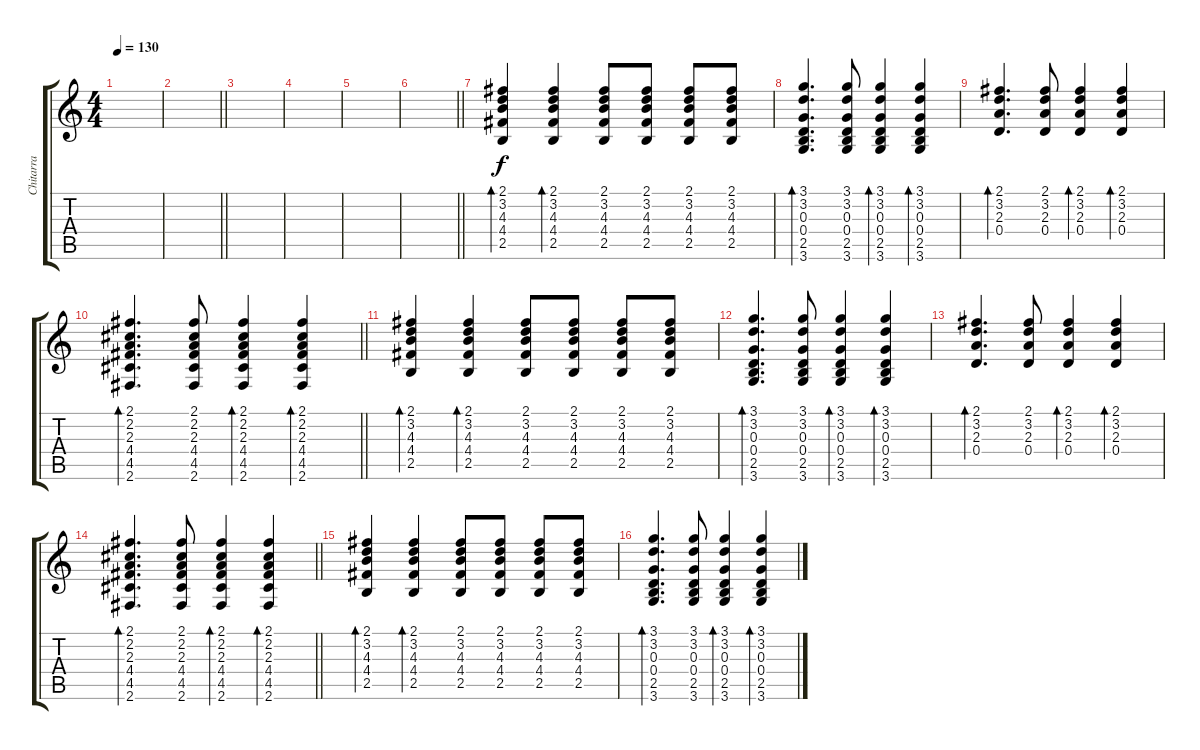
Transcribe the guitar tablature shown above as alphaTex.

\track ("Chitarra" "Chitarra") {instrument acousticguitarsteel}
\staff {score tabs}
\tuning (E4 B3 G3 D3 A2 E2) {hide}
\ts (4 4)
\tempo 130
\clef g2
\ks c
|
\barLineRight lightlight
|
|
|
|
\barLineRight lightlight
|
(2.1 3.2 4.3 4.4 2.5).4{bd 60 dy f instrument acousticguitarsteel} (2.1 3.2 4.3 4.4 2.5).4{bd 60} (2.1 3.2 4.3 4.4 2.5).8 (2.1 3.2 4.3 4.4 2.5).8 (2.1 3.2 4.3 4.4 2.5).8 (2.1 3.2 4.3 4.4 2.5).8 |
(3.1 3.2 0.3 0.4 2.5 3.6).4{d bd 60} (3.1 3.2 0.3 0.4 2.5 3.6).8 (3.1 3.2 0.3 0.4 2.5 3.6).4{bd 60} (3.1 3.2 0.3 0.4 2.5 3.6).4{bd 60} |
(2.1 3.2 2.3 0.4).4{d bd 60} (2.1 3.2 2.3 0.4).8 (2.1 3.2 2.3 0.4).4{bd 60} (2.1 3.2 2.3 0.4).4{bd 60} |
\barLineRight lightlight
(2.1 2.2 2.3 4.4 4.5 2.6).4{d bd 60} (2.1 2.2 2.3 4.4 4.5 2.6).8 (2.1 2.2 2.3 4.4 4.5 2.6).4{bd 60} (2.1 2.2 2.3 4.4 4.5 2.6).4{bd 60} |
(2.1 3.2 4.3 4.4 2.5).4{bd 60} (2.1 3.2 4.3 4.4 2.5).4{bd 60} (2.1 3.2 4.3 4.4 2.5).8 (2.1 3.2 4.3 4.4 2.5).8 (2.1 3.2 4.3 4.4 2.5).8 (2.1 3.2 4.3 4.4 2.5).8 |
(3.1 3.2 0.3 0.4 2.5 3.6).4{d bd 60} (3.1 3.2 0.3 0.4 2.5 3.6).8 (3.1 3.2 0.3 0.4 2.5 3.6).4{bd 60} (3.1 3.2 0.3 0.4 2.5 3.6).4{bd 60} |
(2.1 3.2 2.3 0.4).4{d bd 60} (2.1 3.2 2.3 0.4).8 (2.1 3.2 2.3 0.4).4{bd 60} (2.1 3.2 2.3 0.4).4{bd 60} |
\barLineRight lightlight
(2.1 2.2 2.3 4.4 4.5 2.6).4{d bd 60} (2.1 2.2 2.3 4.4 4.5 2.6).8 (2.1 2.2 2.3 4.4 4.5 2.6).4{bd 60} (2.1 2.2 2.3 4.4 4.5 2.6).4{bd 60} |
(2.1 3.2 4.3 4.4 2.5).4{bd 60} (2.1 3.2 4.3 4.4 2.5).4{bd 60} (2.1 3.2 4.3 4.4 2.5).8 (2.1 3.2 4.3 4.4 2.5).8 (2.1 3.2 4.3 4.4 2.5).8 (2.1 3.2 4.3 4.4 2.5).8 |
(3.1 3.2 0.3 0.4 2.5 3.6).4{d bd 60} (3.1 3.2 0.3 0.4 2.5 3.6).8 (3.1 3.2 0.3 0.4 2.5 3.6).4{bd 60} (3.1 3.2 0.3 0.4 2.5 3.6).4{bd 60}
